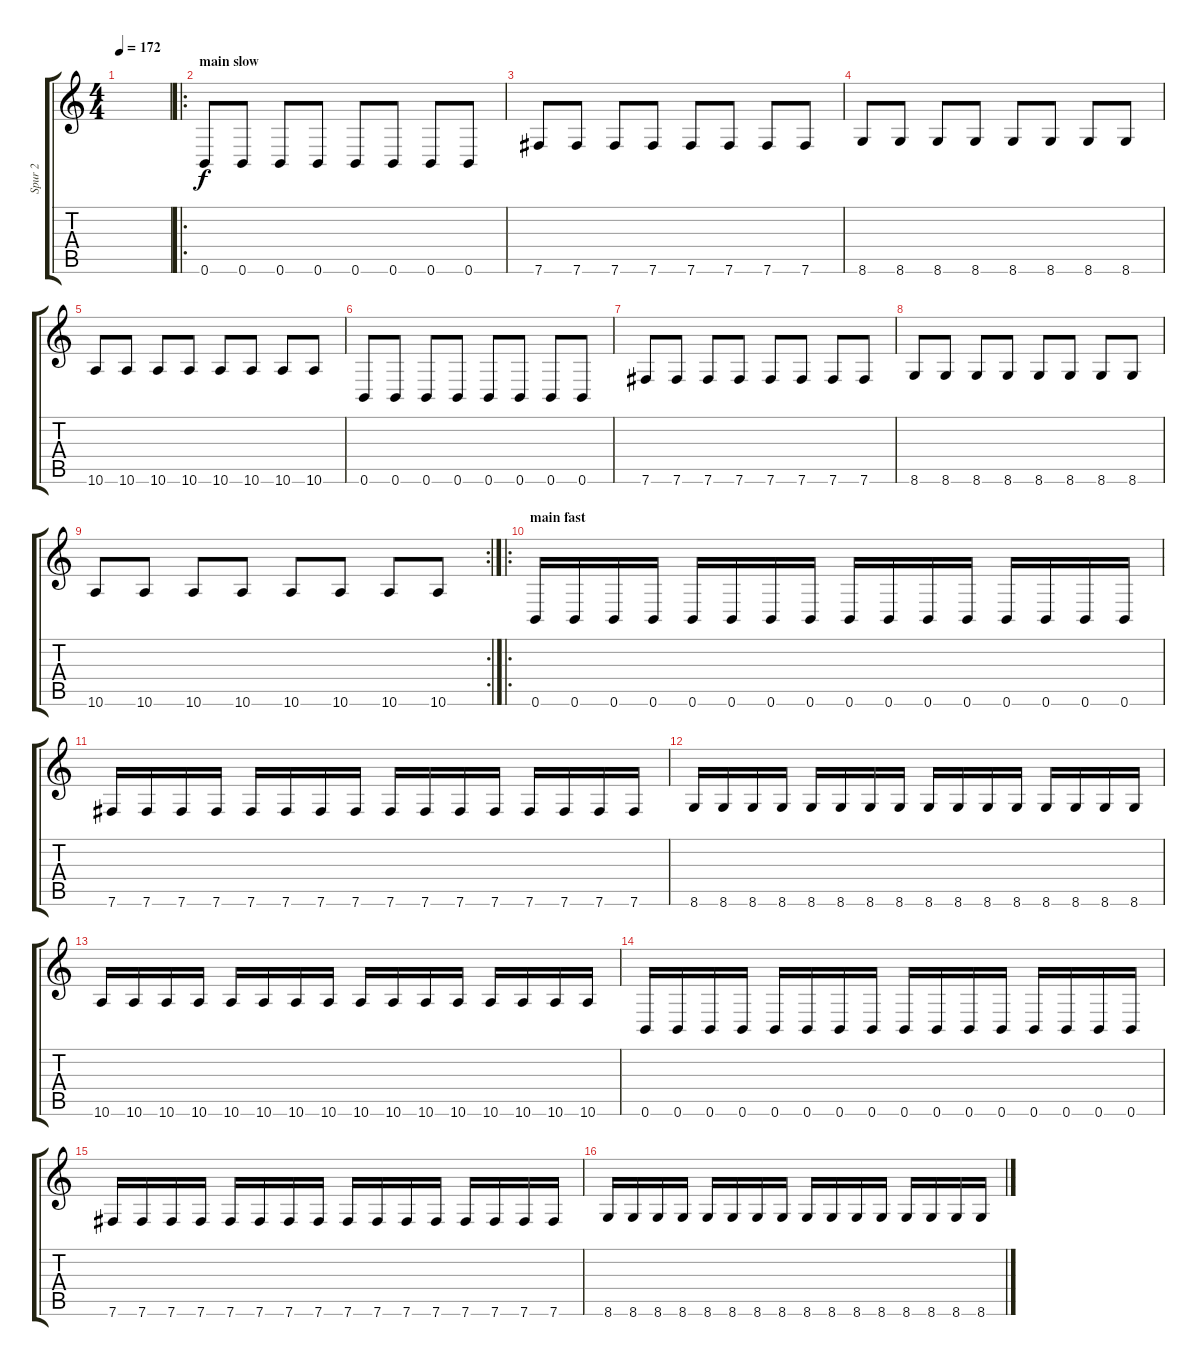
\track ("Spur 2" "Spur 2") {instrument distortionguitar}
\staff {score tabs}
\tuning (Db4 Ab3 E3 B2 Gb2 B1) {hide}
\ts (4 4)
\tempo 172
\clef g2
\ks c
|
\ro
\section ("" "main slow")
0.6.8 0.6.8 0.6.8 0.6.8 0.6.8 0.6.8 0.6.8 0.6.8 |
7.6.8 7.6.8 7.6.8 7.6.8 7.6.8 7.6.8 7.6.8 7.6.8 |
8.6.8 8.6.8 8.6.8 8.6.8 8.6.8 8.6.8 8.6.8 8.6.8 |
10.6.8 10.6.8 10.6.8 10.6.8 10.6.8 10.6.8 10.6.8 10.6.8 |
0.6.8 0.6.8 0.6.8 0.6.8 0.6.8 0.6.8 0.6.8 0.6.8 |
7.6.8 7.6.8 7.6.8 7.6.8 7.6.8 7.6.8 7.6.8 7.6.8 |
8.6.8 8.6.8 8.6.8 8.6.8 8.6.8 8.6.8 8.6.8 8.6.8 |
\rc 2
10.6.8 10.6.8 10.6.8 10.6.8 10.6.8 10.6.8 10.6.8 10.6.8 |
\ro
\section ("" "main fast")
0.6.16 0.6.16 0.6.16 0.6.16 0.6.16 0.6.16 0.6.16 0.6.16 0.6.16 0.6.16 0.6.16 0.6.16 0.6.16 0.6.16 0.6.16 0.6.16 |
7.6.16 7.6.16 7.6.16 7.6.16 7.6.16 7.6.16 7.6.16 7.6.16 7.6.16 7.6.16 7.6.16 7.6.16 7.6.16 7.6.16 7.6.16 7.6.16 |
8.6.16 8.6.16 8.6.16 8.6.16 8.6.16 8.6.16 8.6.16 8.6.16 8.6.16 8.6.16 8.6.16 8.6.16 8.6.16 8.6.16 8.6.16 8.6.16 |
10.6.16 10.6.16 10.6.16 10.6.16 10.6.16 10.6.16 10.6.16 10.6.16 10.6.16 10.6.16 10.6.16 10.6.16 10.6.16 10.6.16 10.6.16 10.6.16 |
0.6.16 0.6.16 0.6.16 0.6.16 0.6.16 0.6.16 0.6.16 0.6.16 0.6.16 0.6.16 0.6.16 0.6.16 0.6.16 0.6.16 0.6.16 0.6.16 |
7.6.16 7.6.16 7.6.16 7.6.16 7.6.16 7.6.16 7.6.16 7.6.16 7.6.16 7.6.16 7.6.16 7.6.16 7.6.16 7.6.16 7.6.16 7.6.16 |
8.6.16 8.6.16 8.6.16 8.6.16 8.6.16 8.6.16 8.6.16 8.6.16 8.6.16 8.6.16 8.6.16 8.6.16 8.6.16 8.6.16 8.6.16 8.6.16
